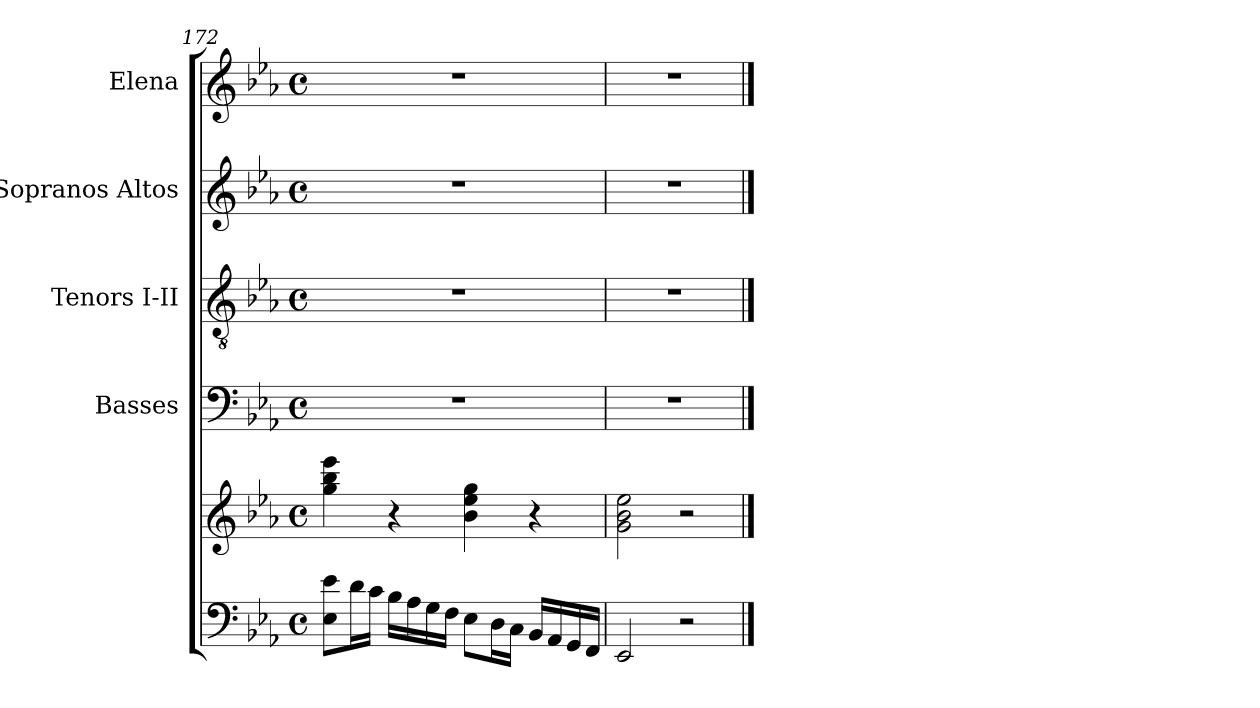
**kern	**kern	**kern	**kern	**kern	**kern
*part5	*part5	*part4	*part3	*part2	*part1
*staff6	*staff5	*staff4	*staff3	*staff2	*staff1
*	*	*I"Basses	*I"Tenors I-II	*I"Sopranos Altos	*I"Elena
*	*	*I'B	*I'T	*I'S	*I'El.
*clefF4	*clefG2	*clefF4	*clefGv2	*clefG2	*clefG2
*k[b-e-a-]	*k[b-e-a-]	*k[b-e-a-]	*k[b-e-a-]	*k[b-e-a-]	*k[b-e-a-]
*E-:	*E-:	*E-:	*E-:	*E-:	*E-:
*M4/4	*M4/4	*M4/4	*M4/4	*M4/4	*M4/4
*met(c)	*met(c)	*met(c)	*met(c)	*met(c)	*met(c)
=172	=172	=172	=172	=172	=172
8E-\ 8e-\L	4gg\ 4bb-\ 4eee-\	1r	1r	1r	1r
16d\L	.	.	.	.	.
16c\JJ	.	.	.	.	.
16B-\LL	4r	.	.	.	.
16A-\	.	.	.	.	.
16G\	.	.	.	.	.
16F\JJ	.	.	.	.	.
8E-\L	4b-\ 4ee-\ 4gg\	.	.	.	.
16D\L	.	.	.	.	.
16C\JJ	.	.	.	.	.
16BB-/LL	4r	.	.	.	.
16AA-/	.	.	.	.	.
16GG/	.	.	.	.	.
16FF/JJ	.	.	.	.	.
=173	=173	=173	=173	=173	=173
2EE-/	2g\ 2b-\ 2ee-\	1r	1r	1r	1r
2r	2r	.	.	.	.
==	==	==	==	==	==
*-	*-	*-	*-	*-	*-
